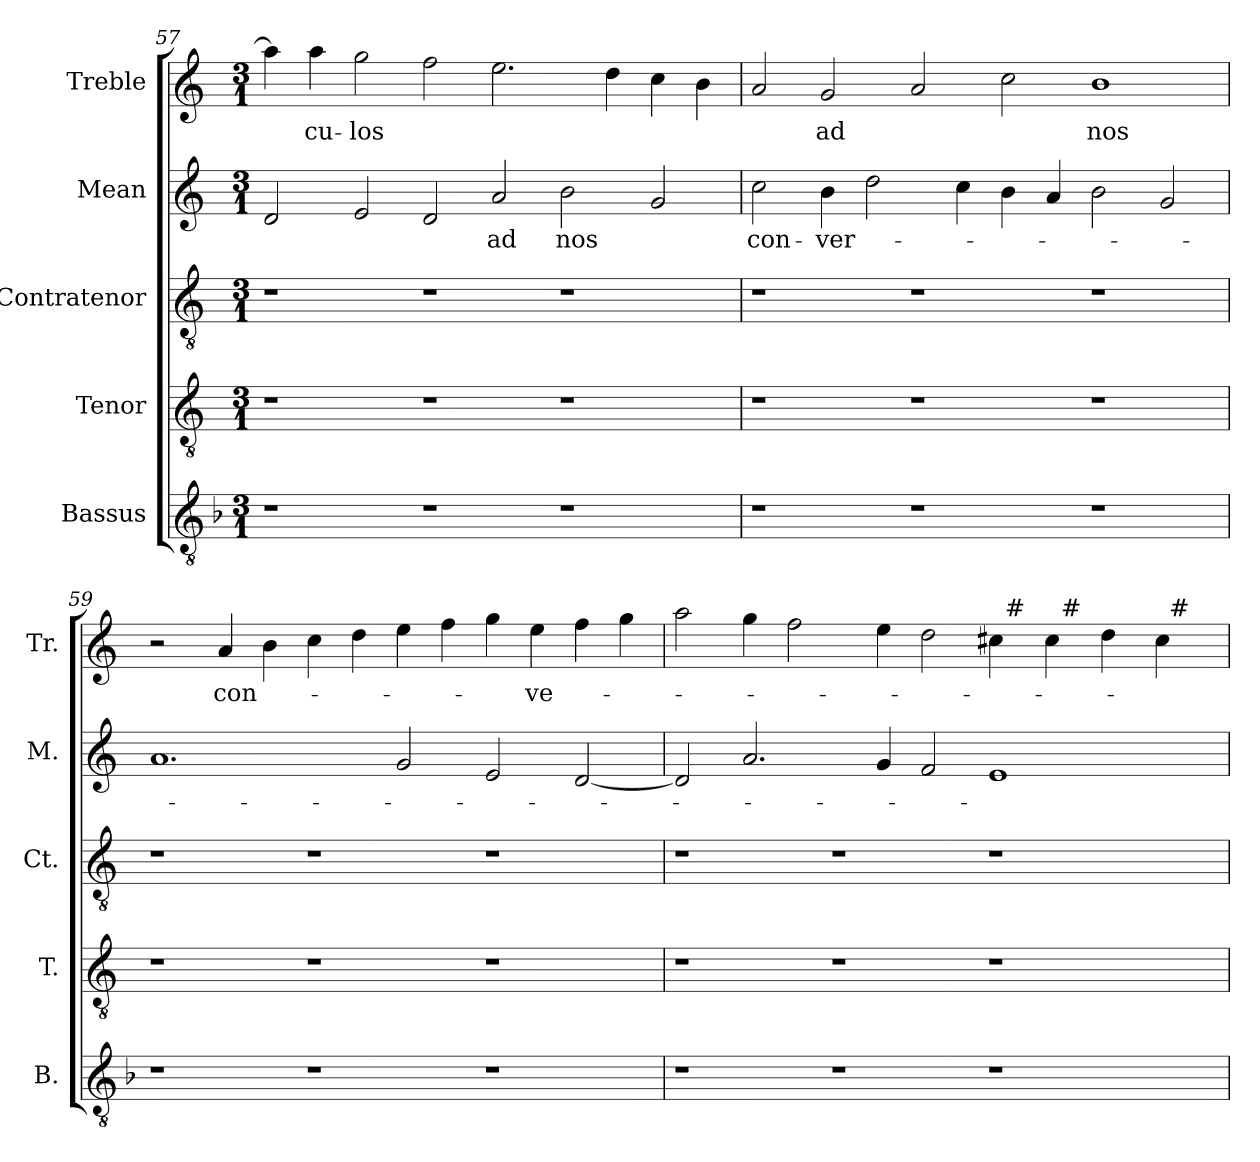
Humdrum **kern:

**kern	**kern	**kern	**kern	**text	**kern	**text
*part5	*part4	*part3	*part2	*part2	*part1	*part1
*staff5	*staff4	*staff3	*staff2	*staff2	*staff1	*staff1
*I"Bassus	*I"Tenor	*I"Contratenor	*I"Mean	*	*I"Treble	*
*I'B.	*I'T.	*I'Ct.	*I'M.	*	*I'Tr.	*
*clefGv2	*clefGv2	*clefGv2	*clefG2	*	*clefG2	*
*ITrd7c12	*ITrd7c12	*ITrd7c12	*	*	*	*
*k[b-]	*k[]	*k[]	*k[]	*	*k[]	*
*F:	*	*C:	*C:	*	*C:	*
*M3/1	*M3/1	*M3/1	*M3/1	*	*M3/1	*
=57	=57	=57	=57	=57	=57	=57
1r	1r	1r	2di/	.	4aai\]	.
!	!	!	!	!	!	!LO:LY:b:color=#000000
.	.	.	.	.	4aai\	-cu-
!	!	!	!	!	!	!LO:LY:b:color=#000000
.	.	.	2ei/	.	2ggi\	-los
1r	1r	1r	2di/	.	2ffi\	.
!	!	!	!	!LO:LY:b:color=#000000	!	!
.	.	.	2ai/	ad	2.eei\	.
!	!	!	!	!LO:LY:b:color=#000000	!	!
1r	1r	1r	2bi\	nos	.	.
.	.	.	.	.	4ddi\	.
.	.	.	2gi/	.	4cci\	.
.	.	.	.	.	4bi\	.
=58`	=58`	=58`	=58`	=58`	=58`	=58`
!	!	!	!	!LO:LY:b:color=#000000	!	!
1r	1r	1r	2cci\	con-	2ai/	.
!	!	!	!	!LO:LY:b:color=#000000	!	!
!	!	!	!	!	!	!LO:LY:b:color=#000000
.	.	.	4bi\	-ver-	2gi/	ad
.	.	.	2ddi\	.	.	.
1r	1r	1r	.	.	2ai/	.
.	.	.	4cci\	.	.	.
.	.	.	4bi\	.	2cci\	.
.	.	.	4ai/	.	.	.
!	!	!	!	!	!	!LO:LY:b:color=#000000
1r	1r	1r	2bi\	.	1bi	nos
.	.	.	2gi/	.	.	.
!!LO:LB:g=z
=59`	=59`	=59`	=59`	=59`	=59`	=59`
1r	1r	1r	1.ai	.	2r	.
!	!	!	!	!	!	!LO:LY:b:color=#000000
.	.	.	.	.	4ai/	con-
.	.	.	.	.	4bi\	.
1r	1r	1r	.	.	4cci\	.
.	.	.	.	.	4ddi\	.
.	.	.	2gi/	.	4eei\	.
.	.	.	.	.	4ffi\	.
1r	1r	1r	2ei/	.	4ggi\	.
!	!	!	!	!	!	!LO:LY:b:color=#000000
.	.	.	.	.	4eei\	-ve-
.	.	.	[<2di/	.	4ffi\	.
.	.	.	.	.	4ggi\	.
=60`	=60`	=60`	=60`	=60`	=60`	=60`
*	*	*	*	*	*^	*
*	*	*	*	*	*	*^	*
1r	1r	1r	2di/]	.	2aai\	1ryy	1ryy	.
.	.	.	2.ai/	.	4ggi\	.	.	.
.	.	.	.	.	2ffi\	.	.	.
1r	1r	1r	.	.	.	1ryy	1ryy	.
.	.	.	4gi/	.	4eei\	.	.	.
.	.	.	2fi/	.	2ddi\	.	.	.
1r	1r	1r	1ei	.	4cc#i\	32ryy	4ryy	.
.	.	.	.	.	.	256ryy	.	.
!	!	!	!	!	!	!LO:TX:a:t=#	!	!
.	.	.	.	.	.	2ryy	.	.
.	.	.	.	.	4cc#i\	.	32ryy	.
.	.	.	.	.	.	.	256ryy	.
!	!	!	!	!	!	!	!LO:TX:a:t=#	!
.	.	.	.	.	.	.	2ryy	.
.	.	.	.	.	4ddi\	.	.	.
.	.	.	.	.	.	4ryy	.	.
.	.	.	.	.	4cc#i\	.	.	.
!	!	!	!	!	!	!LO:TX:a:t=#	!	!
.	.	.	.	.	.	8ryy	8ryy	.
.	.	.	.	.	.	16ryy	16ryy	.
.	.	.	.	.	.	64..ryy	64..ryy	.
*	*	*	*	*	*v	*v	*v	*
=`	=`	=`	=`	=`	=`	=`
*-	*-	*-	*-	*-	*-	*-
